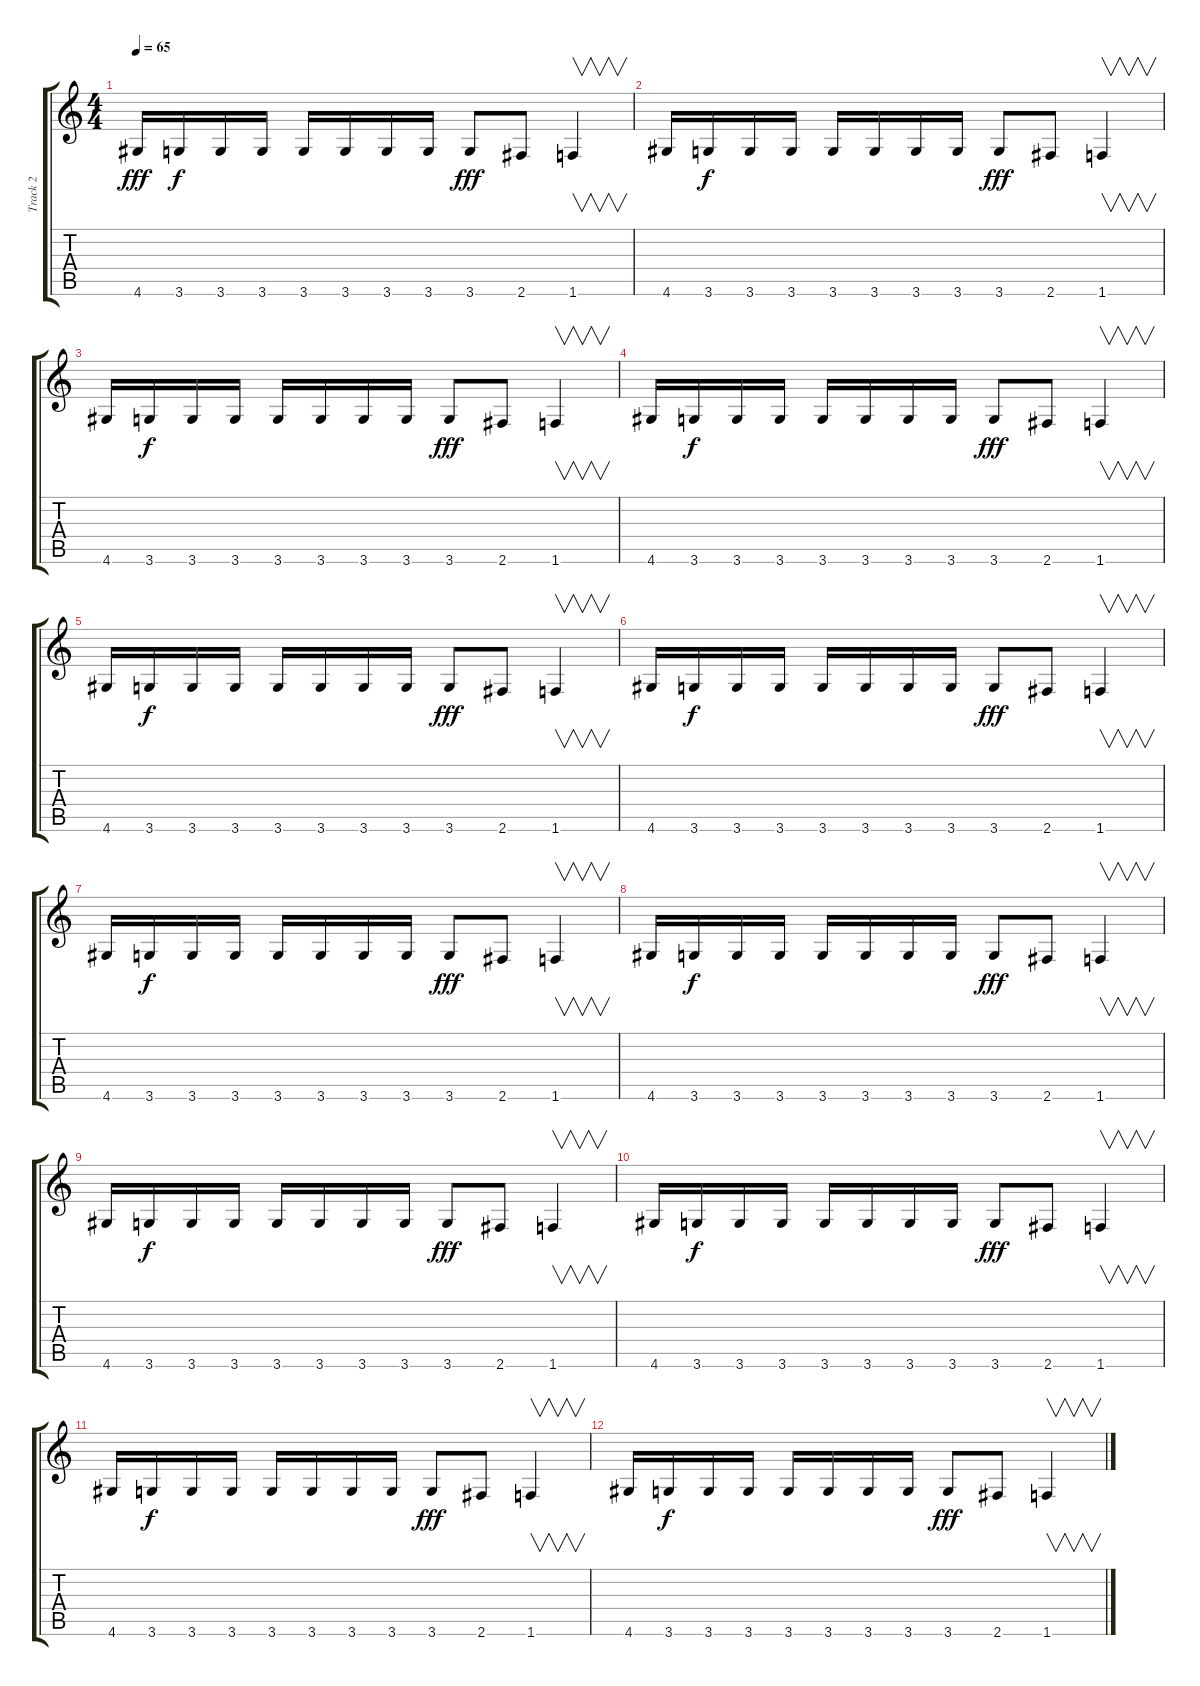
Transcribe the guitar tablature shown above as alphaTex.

\track ("Track 2" "Track 2") {instrument distortionguitar}
\staff {score tabs}
\tuning (E4 B3 G3 D3 A2 E2) {hide}
\ts (4 4)
\tempo 65
\clef g2
\ks c
4.6.16{dy fff volume 12} 3.6.16{dy f} 3.6.16 3.6.16 3.6.16 3.6.16 3.6.16 3.6.16 3.6.8{dy fff} 2.6.8 1.6.4{v} |
4.6.16{volume 11} 3.6.16{dy f} 3.6.16 3.6.16 3.6.16 3.6.16 3.6.16 3.6.16 3.6.8{dy fff} 2.6.8 1.6.4{v} |
4.6.16{volume 10} 3.6.16{dy f} 3.6.16 3.6.16 3.6.16 3.6.16 3.6.16 3.6.16 3.6.8{dy fff} 2.6.8 1.6.4{v} |
4.6.16{volume 9} 3.6.16{dy f} 3.6.16 3.6.16 3.6.16 3.6.16 3.6.16 3.6.16 3.6.8{dy fff} 2.6.8 1.6.4{v} |
4.6.16{volume 8} 3.6.16{dy f} 3.6.16 3.6.16 3.6.16 3.6.16 3.6.16 3.6.16 3.6.8{dy fff} 2.6.8 1.6.4{v} |
4.6.16{volume 7} 3.6.16{dy f} 3.6.16 3.6.16 3.6.16 3.6.16 3.6.16 3.6.16 3.6.8{dy fff} 2.6.8 1.6.4{v} |
4.6.16{volume 6} 3.6.16{dy f} 3.6.16 3.6.16 3.6.16 3.6.16 3.6.16 3.6.16 3.6.8{dy fff} 2.6.8 1.6.4{v} |
4.6.16{volume 5} 3.6.16{dy f} 3.6.16 3.6.16 3.6.16 3.6.16 3.6.16 3.6.16 3.6.8{dy fff} 2.6.8 1.6.4{v} |
4.6.16{volume 4} 3.6.16{dy f} 3.6.16 3.6.16 3.6.16 3.6.16 3.6.16 3.6.16 3.6.8{dy fff} 2.6.8 1.6.4{v} |
4.6.16{volume 3} 3.6.16{dy f} 3.6.16 3.6.16 3.6.16 3.6.16 3.6.16 3.6.16 3.6.8{dy fff} 2.6.8 1.6.4{v} |
4.6.16{volume 2} 3.6.16{dy f} 3.6.16 3.6.16 3.6.16 3.6.16 3.6.16 3.6.16 3.6.8{dy fff} 2.6.8 1.6.4{v} |
4.6.16{volume 1} 3.6.16{dy f} 3.6.16 3.6.16 3.6.16 3.6.16 3.6.16 3.6.16 3.6.8{dy fff} 2.6.8 1.6.4{v}
